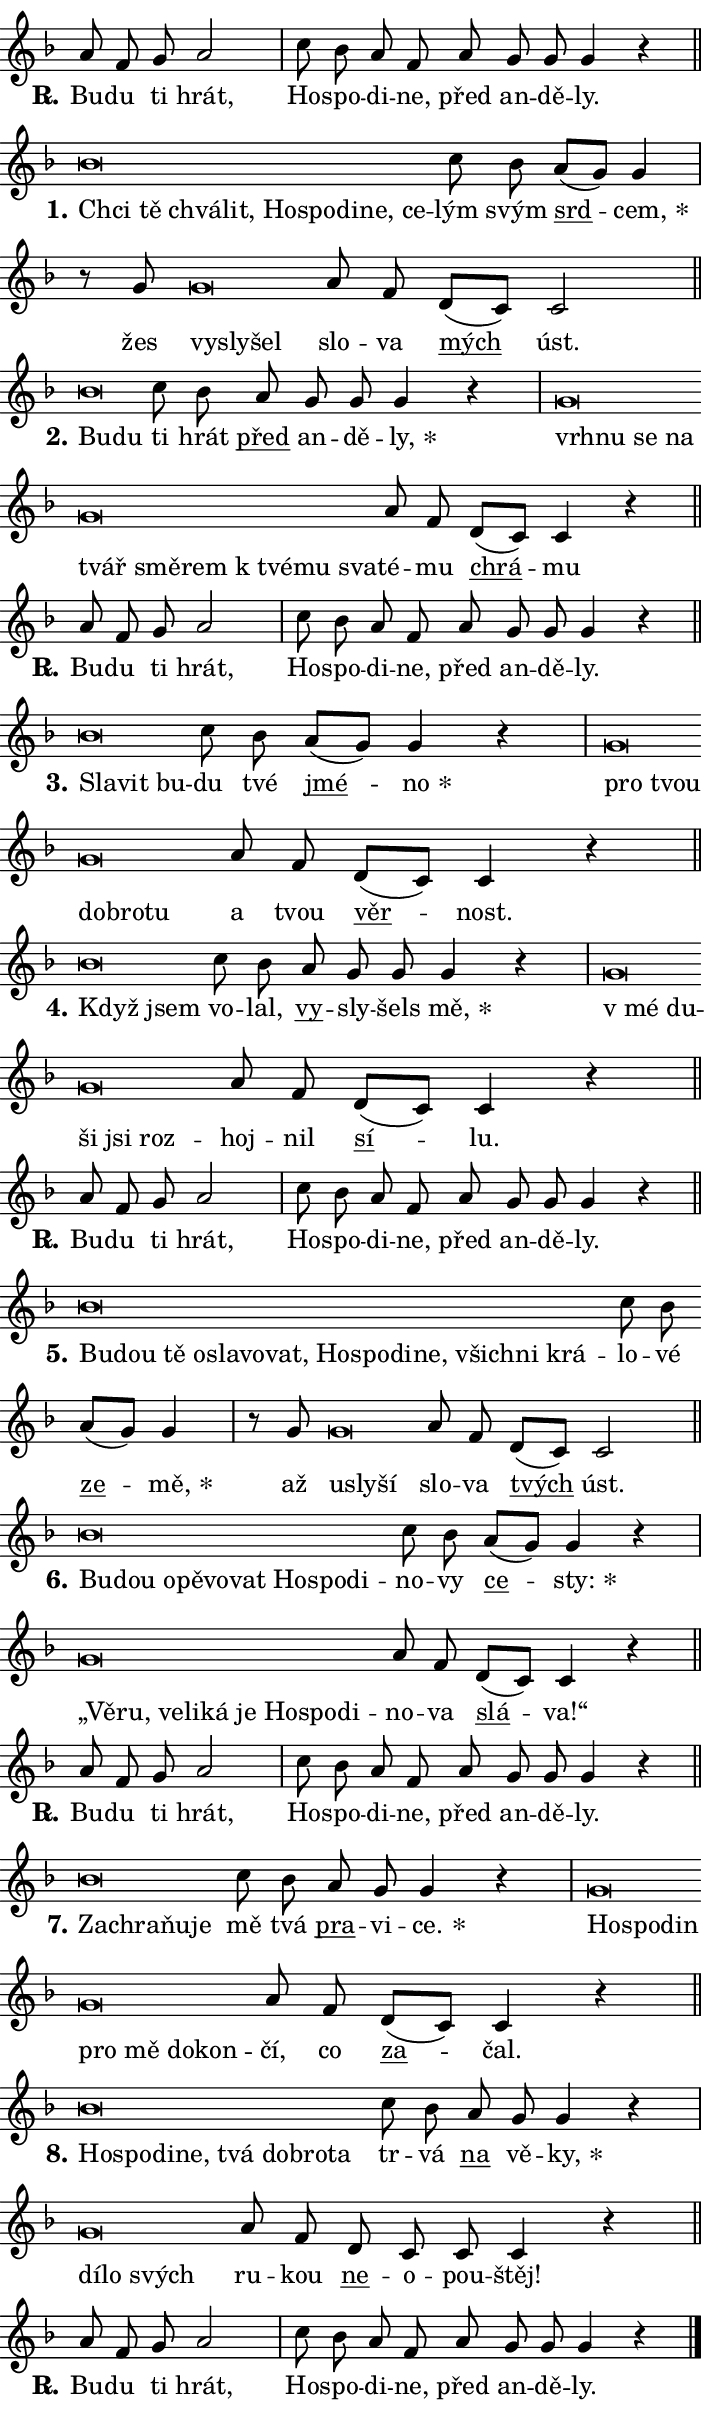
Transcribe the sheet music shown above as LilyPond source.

\version "2.24.0"
\header { tagline = "" }
\paper {
  indent = 0\cm
  top-margin = 0\cm
  right-margin = 0.13\cm % to fit lyric hyphens
  bottom-margin = 0\cm
  left-margin = 0\cm
  paper-width = 12\cm
  page-breaking = #ly:one-page-breaking
  system-system-spacing.basic-distance = #11
  score-system-spacing.basic-distance = #11
  ragged-last = ##f
}


%% Author: Thomas Morley
%% https://lists.gnu.org/archive/html/lilypond-user/2020-05/msg00002.html
#(define (line-position grob)
"Returns position of @var[grob} in current system:
   @code{'start}, if at first time-step
   @code{'end}, if at last time-step
   @code{'middle} otherwise
"
  (let* ((col (ly:item-get-column grob))
         (ln (ly:grob-object col 'left-neighbor))
         (rn (ly:grob-object col 'right-neighbor))
         (col-to-check-left (if (ly:grob? ln) ln col))
         (col-to-check-right (if (ly:grob? rn) rn col))
         (break-dir-left
           (and
             (ly:grob-property col-to-check-left 'non-musical #f)
             (ly:item-break-dir col-to-check-left)))
         (break-dir-right
           (and
             (ly:grob-property col-to-check-right 'non-musical #f)
             (ly:item-break-dir col-to-check-right))))
        (cond ((eqv? 1 break-dir-left) 'start)
              ((eqv? -1 break-dir-right) 'end)
              (else 'middle))))

#(define (tranparent-at-line-position vctor)
  (lambda (grob)
  "Relying on @code{line-position} select the relevant enry from @var{vctor}.
Used to determine transparency,"
    (case (line-position grob)
      ((end) (not (vector-ref vctor 0)))
      ((middle) (not (vector-ref vctor 1)))
      ((start) (not (vector-ref vctor 2))))))

noteHeadBreakVisibility =
#(define-music-function (break-visibility)(vector?)
"Makes @code{NoteHead}s transparent relying on @var{break-visibility}"
#{
  \override NoteHead.transparent =
    #(tranparent-at-line-position break-visibility)
#})

#(define delete-ledgers-for-transparent-note-heads
  (lambda (grob)
    "Reads whether a @code{NoteHead} is transparent.
If so this @code{NoteHead} is removed from @code{'note-heads} from
@var{grob}, which is supposed to be @code{LedgerLineSpanner}.
As a result ledgers are not printed for this @code{NoteHead}"
    (let* ((nhds-array (ly:grob-object grob 'note-heads))
           (nhds-list
             (if (ly:grob-array? nhds-array)
                 (ly:grob-array->list nhds-array)
                 '()))
           ;; Relies on the transparent-property being done before
           ;; Staff.LedgerLineSpanner.after-line-breaking is executed.
           ;; This is fragile ...
           (to-keep
             (remove
               (lambda (nhd)
                 (ly:grob-property nhd 'transparent #f))
               nhds-list)))
      ;; TODO find a better method to iterate over grob-arrays, similiar
      ;; to filter/remove etc for lists
      ;; For now rebuilt from scratch
      (set! (ly:grob-object grob 'note-heads)  '())
      (for-each
        (lambda (nhd)
          (ly:pointer-group-interface::add-grob grob 'note-heads nhd))
        to-keep))))

squashNotes = {
  \override NoteHead.X-extent = #'(-0.2 . 0.2)
  \override NoteHead.Y-extent = #'(-0.75 . 0)
  \override NoteHead.stencil =
    #(lambda (grob)
       (let ((pos (ly:grob-property grob 'staff-position)))
         (begin
           (if (< pos -7) (display "ERROR: Lower brevis then expected\n") (display ""))
           (if (<= pos -6) ly:text-interface::print ly:note-head::print))))
}
unSquashNotes = {
  \revert NoteHead.X-extent
  \revert NoteHead.Y-extent
  \revert NoteHead.stencil
}

hideNotes = \noteHeadBreakVisibility #begin-of-line-visible
unHideNotes = \noteHeadBreakVisibility #all-visible

% work-around for resetting accidentals
% https://lilypond.org/doc/v2.23/Documentation/notation/displaying-rhythms#unmetered-music
cadenzaMeasure = {
  \cadenzaOff
  \partial 1024 s1024
  \cadenzaOn
}

#(define-markup-command (accent layout props text) (markup?)
  "Underline accented syllable"
  (interpret-markup layout props
    #{\markup \override #'(offset . 4.3) \underline { #text }#}))

responsum = \markup \concat {
  "R" \hspace #-1.05 \path #0.1 #'((moveto 0 0.07) (lineto 0.9 0.8)) \hspace #0.05 "."
}

spaceSize = #0.6828661417322834 % exact space size for TeX Gyre Schola

\layout {
  \context {
    \Staff
    \remove "Time_signature_engraver"
    \override LedgerLineSpanner.after-line-breaking = #delete-ledgers-for-transparent-note-heads
  }
  \context {
    \Lyrics {
      \override LyricSpace.minimum-distance = \spaceSize
      \override LyricText.font-name = #"TeX Gyre Schola"
      \override LyricText.font-size = 1
      \override StanzaNumber.font-name = #"TeX Gyre Schola Bold"
      \override StanzaNumber.font-size = 1
    }
  }
  \context {
    \Score 
    \override NoteHead.text =
      #(lambda (grob) 
        (let ((pos (ly:grob-property grob 'staff-position)))
          #{\markup {
            \combine
              \halign #-0.55 \raise #(if (= pos -6) 0 0.5) \override #'(thickness . 2) \draw-line #'(3.2 . 0)
              \musicglyph "noteheads.sM1"
          }#}))
  }
}

% magnetic-lyrics.ily
%
%   written by
%     Jean Abou Samra <jean@abou-samra.fr>
%     Werner Lemberg <wl@gnu.org>
%
%   adapted by
%     Jiri Hon <jiri.hon@gmail.com>
%
% Version 2022-Apr-15

% https://www.mail-archive.com/lilypond-user@gnu.org/msg149350.html

#(define (Left_hyphen_pointer_engraver context)
   "Collect syllable-hyphen-syllable occurrences in lyrics and store
them in properties.  This engraver only looks to the left.  For
example, if the lyrics input is @code{foo -- bar}, it does the
following.

@itemize @bullet
@item
Set the @code{text} property of the @code{LyricHyphen} grob between
@q{foo} and @q{bar} to @code{foo}.

@item
Set the @code{left-hyphen} property of the @code{LyricText} grob with
text @q{foo} to the @code{LyricHyphen} grob between @q{foo} and
@q{bar}.
@end itemize

Use this auxiliary engraver in combination with the
@code{lyric-@/text::@/apply-@/magnetic-@/offset!} hook."
   (let ((hyphen #f)
         (text #f))
     (make-engraver
      (acknowledgers
       ((lyric-syllable-interface engraver grob source-engraver)
        (set! text grob)))
      (end-acknowledgers
       ((lyric-hyphen-interface engraver grob source-engraver)
        ;(when (not (grob::has-interface grob 'lyric-space-interface))
          (set! hyphen grob)));)
      ((stop-translation-timestep engraver)
       (when (and text hyphen)
         (ly:grob-set-object! text 'left-hyphen hyphen))
       (set! text #f)
       (set! hyphen #f)))))

#(define (lyric-text::apply-magnetic-offset! grob)
   "If the space between two syllables is less than the value in
property @code{LyricText@/.details@/.squash-threshold}, move the right
syllable to the left so that it gets concatenated with the left
syllable.

Use this function as a hook for
@code{LyricText@/.after-@/line-@/breaking} if the
@code{Left_@/hyphen_@/pointer_@/engraver} is active."
   (let ((hyphen (ly:grob-object grob 'left-hyphen #f)))
     (when hyphen
       (let ((left-text (ly:spanner-bound hyphen LEFT)))
         (when (grob::has-interface left-text 'lyric-syllable-interface)
           (let* ((common (ly:grob-common-refpoint grob left-text X))
                  (this-x-ext (ly:grob-extent grob common X))
                  (left-x-ext
                   (begin
                     ;; Trigger magnetism for left-text.
                     (ly:grob-property left-text 'after-line-breaking)
                     (ly:grob-extent left-text common X)))
                  ;; `delta` is the gap width between two syllables.
                  (delta (- (interval-start this-x-ext)
                            (interval-end left-x-ext)))
                  (details (ly:grob-property grob 'details))
                  (threshold (assoc-get 'squash-threshold details 0.2)))
             (when (< delta threshold)
               (let* (;; We have to manipulate the input text so that
                      ;; ligatures crossing syllable boundaries are not
                      ;; disabled.  For languages based on the Latin
                      ;; script this is essentially a beautification.
                      ;; However, for non-Western scripts it can be a
                      ;; necessity.
                      (lt (ly:grob-property left-text 'text))
                      (rt (ly:grob-property grob 'text))
                      (is-space (grob::has-interface hyphen 'lyric-space-interface))
                      (space (if is-space " " ""))
                      (extra-delta (if is-space spaceSize 0))
                      ;; Append new syllable.
                      (ltrt-space (if (and (string? lt) (string? rt))
                                (string-append lt space rt)
                                (make-concat-markup (list lt space rt))))
                      ;; Right-align `ltrt` to the right side.
                      (ltrt-space-markup (grob-interpret-markup
                               grob
                               (make-translate-markup
                                (cons (interval-length this-x-ext) 0)
                                (make-right-align-markup ltrt-space)))))
                 (begin
                   ;; Don't print `left-text`.
                   (ly:grob-set-property! left-text 'stencil #f)
                   ;; Set text and stencil (which holds all collected
                   ;; syllables so far) and shift it to the left.
                   (ly:grob-set-property! grob 'text ltrt-space)
                   (ly:grob-set-property! grob 'stencil ltrt-space-markup)
                   (ly:grob-translate-axis! grob (- (- delta extra-delta)) X))))))))))


#(define (lyric-hyphen::displace-bounds-first grob)
   ;; Make very sure this callback isn't triggered too early.
   (let ((left (ly:spanner-bound grob LEFT))
         (right (ly:spanner-bound grob RIGHT)))
     (ly:grob-property left 'after-line-breaking)
     (ly:grob-property right 'after-line-breaking)
     (ly:lyric-hyphen::print grob)))

squashThreshold = #0.4

\layout {
  \context {
    \Lyrics
    \consists #Left_hyphen_pointer_engraver
    \override LyricText.after-line-breaking =
      #lyric-text::apply-magnetic-offset!
    \override LyricHyphen.stencil = #lyric-hyphen::displace-bounds-first
    \override LyricText.details.squash-threshold = \squashThreshold
    \override LyricHyphen.minimum-distance = 0
    \override LyricHyphen.minimum-length = \squashThreshold
  }
}

squashText = \override LyricText.details.squash-threshold = 9999
unSquashText = \override LyricText.details.squash-threshold = \squashThreshold

leftText = \override LyricText.self-alignment-X = #LEFT
unLeftText = \revert LyricText.self-alignment-X

starOffset = #(lambda (grob) 
                (let ((x_offset (ly:self-alignment-interface::aligned-on-x-parent grob)))
                  (if (= x_offset 0) 0 (+ x_offset 1.2))))

star = #(define-music-function (syllable)(string?)
"Append star separator at the end of a syllable"
#{
  \once \override LyricText.X-offset = #starOffset
  \lyricmode { \markup {
    #syllable
    \override #'((font-name . "TeX Gyre Schola Bold")) \hspace #0.2 \lower #0.65 \larger "*"
  } }
#})

starAccent = #(define-music-function (syllable)(string?)
"Append star separator at the end of a syllable and make accent"
#{
  \once \override LyricText.X-offset = #starOffset
  \lyricmode { \markup {
    \accent #syllable
    \override #'((font-name . "TeX Gyre Schola Bold")) \hspace #0.2 \lower #0.65 \larger "*"
  } }
#})

breath = #(define-music-function (syllable)(string?)
"Append breathing indicator at the end of a syllable"
#{
  \lyricmode { \markup { #syllable "+" } }
#})

optionalBreath = #(define-music-function (syllable)(string?)
"Append optional breathing indicator at the end of a syllable"
#{
  \lyricmode { \markup { #syllable "(+)" } }
#})


\score {
    <<
        \new Voice = "melody" { \cadenzaOn \key f \major \relative { a'8 f g a2 \cadenzaMeasure \bar "|" c8 bes \bar "" a f \bar "" a g g g4 r \cadenzaMeasure \bar "||" \break } }
        \new Lyrics \lyricsto "melody" { \lyricmode { \set stanza = \responsum
Bu -- du ti hrát, Ho -- spo -- di -- ne, před an -- dě -- ly. } }
    >>
    \layout {}
}

\score {
    <<
        \new Voice = "melody" { \cadenzaOn \key f \major \relative { \squashNotes bes'\breve*1/16 \hideNotes \breve*1/16 \bar "" \breve*1/16 \bar "" \breve*1/16 \bar "" \breve*1/16 \bar "" \breve*1/16 \bar "" \breve*1/16 \bar "" \breve*1/16 \breve*1/16 \bar "" \unHideNotes \unSquashNotes c8 bes \bar "" a[( g)] g4 \cadenzaMeasure \bar "|" r8 g \squashNotes g\breve*1/16 \hideNotes \breve*1/16 \breve*1/16 \bar "" \unHideNotes \unSquashNotes a8 f \bar "" d[( c)] c2 \cadenzaMeasure \bar "||" \break } }
        \new Lyrics \lyricsto "melody" { \lyricmode { \set stanza = "1."
\leftText Chci \squashText tě chvá -- lit, Ho -- spo -- di -- ne, ce -- \unLeftText \unSquashText lým svým \markup \accent srd -- \star cem, žes \leftText vy -- \squashText sly -- šel \unLeftText \unSquashText slo -- va \markup \accent mých úst. } }
    >>
    \layout {}
}

\score {
    <<
        \new Voice = "melody" { \cadenzaOn \key f \major \relative { \squashNotes bes'\breve*1/16 \hideNotes \breve*1/16 \bar "" \unHideNotes \unSquashNotes c8 bes \bar "" a g g g4 r \cadenzaMeasure \bar "|" \squashNotes g\breve*1/16 \hideNotes \breve*1/16 \bar "" \breve*1/16 \bar "" \breve*1/16 \bar "" \breve*1/16 \bar "" \breve*1/16 \bar "" \breve*1/16 \bar "" \breve*1/16 \bar "" \breve*1/16 \breve*1/16 \bar "" \unHideNotes \unSquashNotes a8 f \bar "" d[( c)] c4 r \cadenzaMeasure \bar "||" \break } }
        \new Lyrics \lyricsto "melody" { \lyricmode { \set stanza = "2."
\leftText Bu -- \squashText du \unLeftText \unSquashText ti hrát \markup \accent před an -- dě -- \star ly, \leftText vrh -- \squashText nu se na tvář smě -- rem "k tvé" -- mu sva -- \unLeftText \unSquashText té -- mu \markup \accent chrá -- mu } }
    >>
    \layout {}
}

\score {
    <<
        \new Voice = "melody" { \cadenzaOn \key f \major \relative { a'8 f g a2 \cadenzaMeasure \bar "|" c8 bes \bar "" a f \bar "" a g g g4 r \cadenzaMeasure \bar "||" \break } }
        \new Lyrics \lyricsto "melody" { \lyricmode { \set stanza = \responsum
Bu -- du ti hrát, Ho -- spo -- di -- ne, před an -- dě -- ly. } }
    >>
    \layout {}
}

\score {
    <<
        \new Voice = "melody" { \cadenzaOn \key f \major \relative { \squashNotes bes'\breve*1/16 \hideNotes \breve*1/16 \breve*1/16 \bar "" \unHideNotes \unSquashNotes c8 bes \bar "" a[( g)] g4 r \cadenzaMeasure \bar "|" \squashNotes g\breve*1/16 \hideNotes \breve*1/16 \bar "" \breve*1/16 \bar "" \breve*1/16 \breve*1/16 \bar "" \unHideNotes \unSquashNotes a8 f \bar "" d[( c)] c4 r \cadenzaMeasure \bar "||" \break } }
        \new Lyrics \lyricsto "melody" { \lyricmode { \set stanza = "3."
\leftText Sla -- \squashText vit bu -- \unLeftText \unSquashText du tvé \markup \accent jmé -- \star no \leftText pro \squashText tvou dob -- ro -- tu \unLeftText \unSquashText a tvou \markup \accent věr -- nost. } }
    >>
    \layout {}
}

\score {
    <<
        \new Voice = "melody" { \cadenzaOn \key f \major \relative { \squashNotes bes'\breve*1/16 \hideNotes \breve*1/16 \bar "" \unHideNotes \unSquashNotes c8 bes \bar "" a g g g4 r \cadenzaMeasure \bar "|" \squashNotes g\breve*1/16 \hideNotes \breve*1/16 \bar "" \breve*1/16 \bar "" \breve*1/16 \breve*1/16 \bar "" \unHideNotes \unSquashNotes a8 f \bar "" d[( c)] c4 r \cadenzaMeasure \bar "||" \break } }
        \new Lyrics \lyricsto "melody" { \lyricmode { \set stanza = "4."
\leftText Když \squashText jsem \unLeftText \unSquashText vo -- lal, \markup \accent vy -- sly -- šels \star mě, \leftText "v mé" \squashText du -- ši jsi roz -- \unLeftText \unSquashText hoj -- nil \markup \accent sí -- lu. } }
    >>
    \layout {}
}

\score {
    <<
        \new Voice = "melody" { \cadenzaOn \key f \major \relative { a'8 f g a2 \cadenzaMeasure \bar "|" c8 bes \bar "" a f \bar "" a g g g4 r \cadenzaMeasure \bar "||" \break } }
        \new Lyrics \lyricsto "melody" { \lyricmode { \set stanza = \responsum
Bu -- du ti hrát, Ho -- spo -- di -- ne, před an -- dě -- ly. } }
    >>
    \layout {}
}

\score {
    <<
        \new Voice = "melody" { \cadenzaOn \key f \major \relative { \squashNotes bes'\breve*1/16 \hideNotes \breve*1/16 \bar "" \breve*1/16 \bar "" \breve*1/16 \bar "" \breve*1/16 \bar "" \breve*1/16 \bar "" \breve*1/16 \bar "" \breve*1/16 \bar "" \breve*1/16 \bar "" \breve*1/16 \bar "" \breve*1/16 \bar "" \breve*1/16 \bar "" \breve*1/16 \breve*1/16 \bar "" \unHideNotes \unSquashNotes c8 bes \bar "" a[( g)] g4 \cadenzaMeasure \bar "|" r8 g \squashNotes g\breve*1/16 \hideNotes \breve*1/16 \breve*1/16 \bar "" \unHideNotes \unSquashNotes a8 f \bar "" d[( c)] c2 \cadenzaMeasure \bar "||" \break } }
        \new Lyrics \lyricsto "melody" { \lyricmode { \set stanza = "5."
\leftText Bu -- \squashText dou tě o -- sla -- vo -- vat, Ho -- spo -- di -- ne, všich -- ni krá -- \unLeftText \unSquashText lo -- vé \markup \accent ze -- \star mě, až \leftText u -- \squashText sly -- ší \unLeftText \unSquashText slo -- va \markup \accent tvých úst. } }
    >>
    \layout {}
}

\score {
    <<
        \new Voice = "melody" { \cadenzaOn \key f \major \relative { \squashNotes bes'\breve*1/16 \hideNotes \breve*1/16 \bar "" \breve*1/16 \bar "" \breve*1/16 \bar "" \breve*1/16 \bar "" \breve*1/16 \bar "" \breve*1/16 \bar "" \breve*1/16 \breve*1/16 \bar "" \unHideNotes \unSquashNotes c8 bes \bar "" a[( g)] g4 r \cadenzaMeasure \bar "|" \squashNotes g\breve*1/16 \hideNotes \breve*1/16 \bar "" \breve*1/16 \bar "" \breve*1/16 \bar "" \breve*1/16 \bar "" \breve*1/16 \bar "" \breve*1/16 \bar "" \breve*1/16 \breve*1/16 \bar "" \unHideNotes \unSquashNotes a8 f \bar "" d[( c)] c4 r \cadenzaMeasure \bar "||" \break } }
        \new Lyrics \lyricsto "melody" { \lyricmode { \set stanza = "6."
\leftText Bu -- \squashText dou o -- pě -- vo -- vat Ho -- spo -- di -- \unLeftText \unSquashText no -- vy \markup \accent ce -- \star sty: \leftText „Vě -- \squashText ru, ve -- li -- ká je Ho -- spo -- di -- \unLeftText \unSquashText no -- va \markup \accent slá -- va!“ } }
    >>
    \layout {}
}

\score {
    <<
        \new Voice = "melody" { \cadenzaOn \key f \major \relative { a'8 f g a2 \cadenzaMeasure \bar "|" c8 bes \bar "" a f \bar "" a g g g4 r \cadenzaMeasure \bar "||" \break } }
        \new Lyrics \lyricsto "melody" { \lyricmode { \set stanza = \responsum
Bu -- du ti hrát, Ho -- spo -- di -- ne, před an -- dě -- ly. } }
    >>
    \layout {}
}

\score {
    <<
        \new Voice = "melody" { \cadenzaOn \key f \major \relative { \squashNotes bes'\breve*1/16 \hideNotes \breve*1/16 \bar "" \breve*1/16 \breve*1/16 \bar "" \unHideNotes \unSquashNotes c8 bes \bar "" a g g4 r \cadenzaMeasure \bar "|" \squashNotes g\breve*1/16 \hideNotes \breve*1/16 \bar "" \breve*1/16 \bar "" \breve*1/16 \bar "" \breve*1/16 \bar "" \breve*1/16 \breve*1/16 \bar "" \unHideNotes \unSquashNotes a8 f \bar "" d[( c)] c4 r \cadenzaMeasure \bar "||" \break } }
        \new Lyrics \lyricsto "melody" { \lyricmode { \set stanza = "7."
\leftText Za -- \squashText chra -- ňu -- je \unLeftText \unSquashText mě tvá \markup \accent pra -- vi -- \star ce. \leftText Ho -- \squashText spo -- din pro mě do -- kon -- \unLeftText \unSquashText čí, co \markup \accent za -- čal. } }
    >>
    \layout {}
}

\score {
    <<
        \new Voice = "melody" { \cadenzaOn \key f \major \relative { \squashNotes bes'\breve*1/16 \hideNotes \breve*1/16 \bar "" \breve*1/16 \bar "" \breve*1/16 \bar "" \breve*1/16 \bar "" \breve*1/16 \bar "" \breve*1/16 \breve*1/16 \bar "" \unHideNotes \unSquashNotes c8 bes \bar "" a g g4 r \cadenzaMeasure \bar "|" \squashNotes g\breve*1/16 \hideNotes \breve*1/16 \breve*1/16 \bar "" \unHideNotes \unSquashNotes a8 f \bar "" d c c c4 r \cadenzaMeasure \bar "||" \break } }
        \new Lyrics \lyricsto "melody" { \lyricmode { \set stanza = "8."
\leftText Ho -- \squashText spo -- di -- ne, tvá dob -- ro -- ta \unLeftText \unSquashText tr -- vá \markup \accent na vě -- \star ky, \leftText dí -- \squashText lo svých \unLeftText \unSquashText ru -- kou \markup \accent ne -- o -- pou -- štěj! } }
    >>
    \layout {}
}

\score {
    <<
        \new Voice = "melody" { \cadenzaOn \key f \major \relative { a'8 f g a2 \cadenzaMeasure \bar "|" c8 bes \bar "" a f \bar "" a g g g4 r \cadenzaMeasure \bar "||" \break } \bar "|." }
        \new Lyrics \lyricsto "melody" { \lyricmode { \set stanza = \responsum
Bu -- du ti hrát, Ho -- spo -- di -- ne, před an -- dě -- ly. } }
    >>
    \layout {}
}
